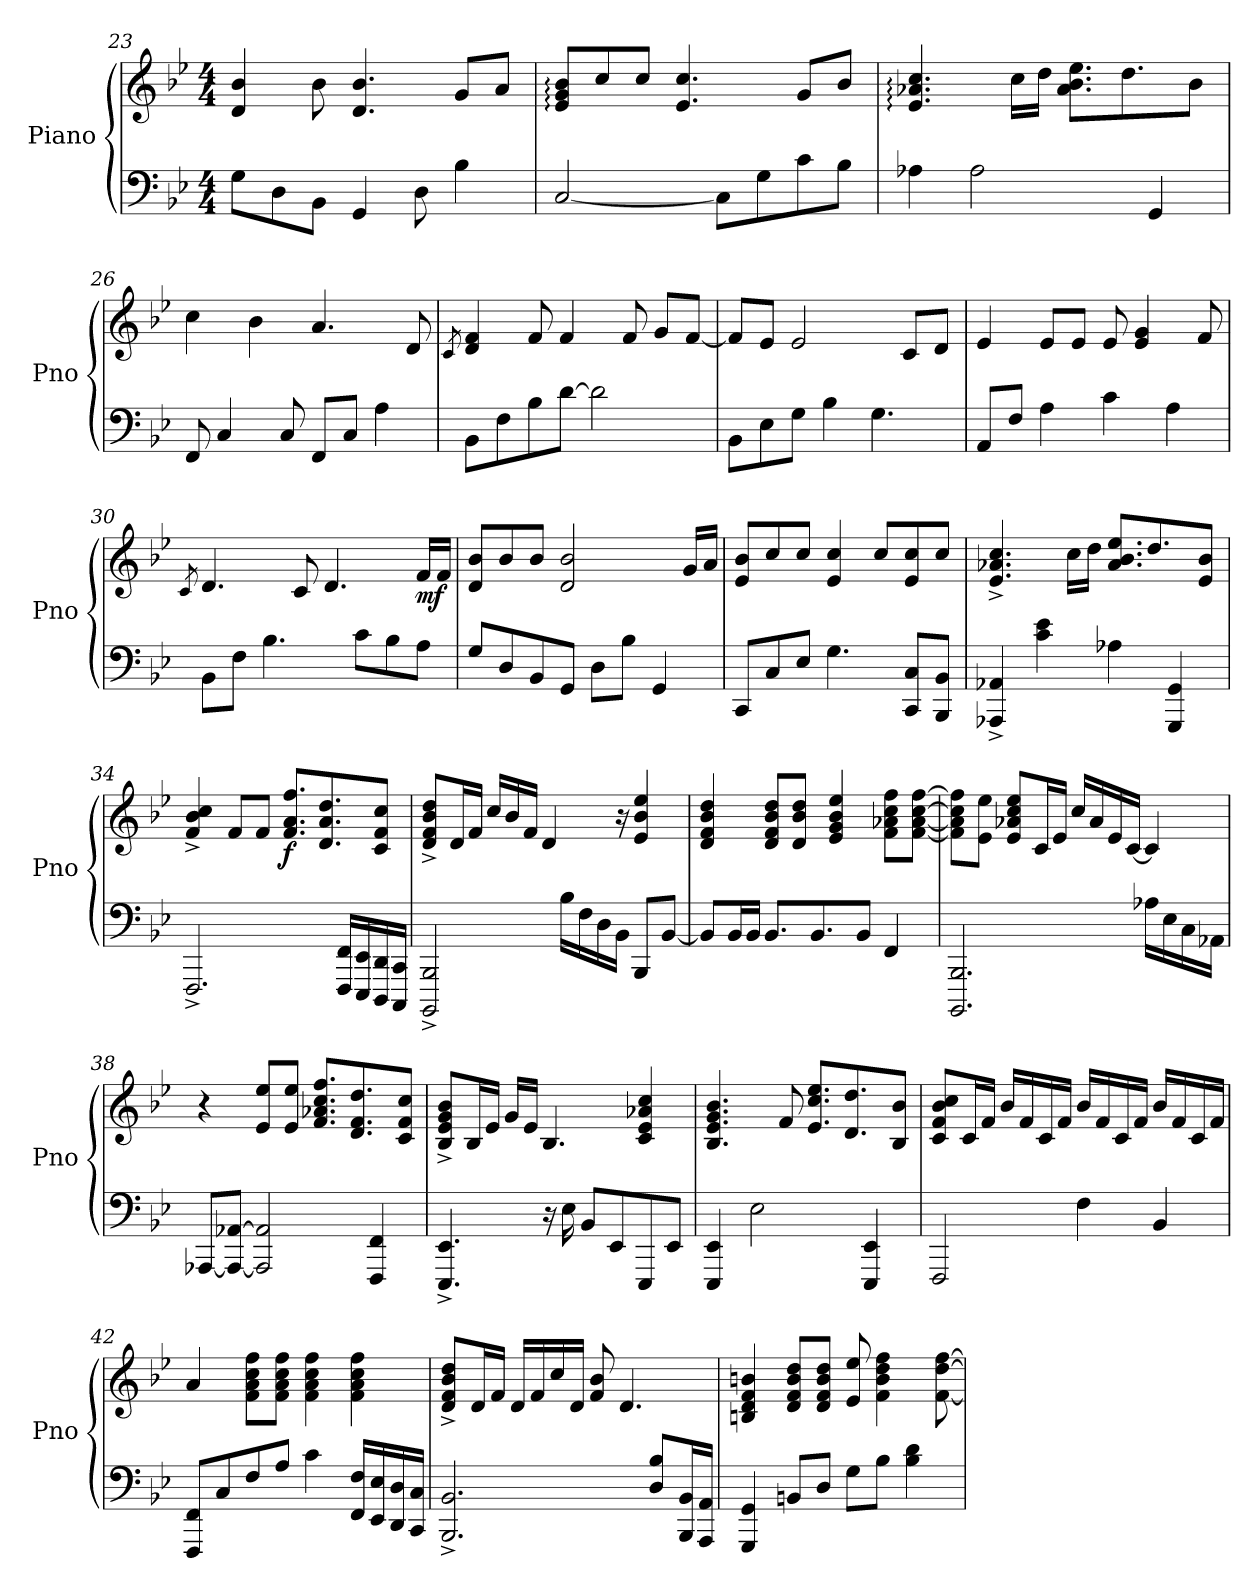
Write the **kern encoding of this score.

**kern	**kern	**dynam
*part1	*part1	*part1
*staff2	*staff1	*staff1/2
*I"Piano	*	*
*I'Pno	*	*
*clefF4	*clefG2	*
*k[b-e-]	*k[b-e-]	*
*M4/4	*M4/4	*
=23	=23	=23
8G\L	4d/ 4b-/	.
8D\	.	.
8BB-\J	8b-\	.
4GG/	4.d/ 4.b-/	.
8D\	.	.
4B-\	8g/L	.
.	8a/J	.
=24	=24	=24
[2C/	8e-/: 8g/: 8b-/:L	.
.	8cc/	.
.	8cc/J	.
.	4.e-/ 4.cc/	.
8C\L]	.	.
8G\	.	.
8c\	8g/L	.
8B-\J	8b-/J	.
!!LO:PB:g=z
=25	=25	=25
4A-X\	4.e-/: 4.a-X/: 4.cc/:	.
2A-\	.	.
.	16cc\LL	.
.	16dd\JJ	.
.	8.a-\ 8.b-\ 8.ee-\L	.
.	8.dd\	.
4GG/	.	.
.	8b-\J	.
=26	=26	=26
8FF/	4cc\	.
4C/	.	.
.	4b-\	.
8C/	.	.
8FF/L	4.a/	.
8C/J	.	.
4A\	.	.
.	8d/	.
=27	=27	=27
.	8qc/	.
8BB-\L	4d/ 4f/	.
8F\	.	.
8B-\	8f/	.
[8d\J	4f/	.
2d\]	.	.
.	8f/	.
.	8g/L	.
.	[8f/J	.
=28	=28	=28
8BB-\L	8f/L]	.
8E-\	8e-/J	.
8G\J	2e-/	.
4B-\	.	.
4.G\	.	.
.	8c/L	.
.	8d/J	.
!!LO:LB:g=z
=29	=29	=29
8AA/L	4e-/	.
8F/J	.	.
4A\	8e-/L	.
.	8e-/J	.
4c\	8e-/	.
.	4e-/ 4g/	.
4A\	.	.
.	8f/	.
=30	=30	=30
.	8qc/	.
8BB-\L	4.d/	.
8F\J	.	.
4.B-\	.	.
.	8c/	.
.	4.d/	.
8c\L	.	.
8B-\	.	.
!	!	!LO:DY:b
8A\J	16f/LL	mf
.	16f/JJ	.
=31	=31	=31
8G/L	8d/ 8b-/L	.
8D/	8b-/	.
8BB-/	8b-/J	.
8GG/J	2d/ 2b-/	.
8D\L	.	.
8B-\J	.	.
4GG/	.	.
.	16g/LL	.
.	16a/JJ	.
=32	=32	=32
8CC/L	8e-/ 8b-/L	.
8C/	8cc/	.
8E-/J	8cc/J	.
4.G\	4e-/ 4cc/	.
.	8cc/L	.
8CC/ 8C/L	8e-/ 8cc/	.
8BBB-/ 8BB-/J	8cc/J	.
!!LO:LB:g=z
=33	=33	=33
4AAA-X/^ 4AA-X/^	4.e-/^ 4.a-X/^ 4.cc/^	.
4c\ 4e-\	.	.
.	16cc\LL	.
.	16dd\JJ	.
4A-X\	8.a-/ 8.b-/ 8.ee-/L	.
.	8.dd/	.
4GGG/ 4GG/	.	.
.	8e-/ 8b-/J	.
=34	=34	=34
2.FFF^/	4f/^ 4b-/^ 4cc/^	.
.	8f/L	.
.	8f/J	.
!	!	!LO:DY:b
.	8.f/ 8.a/ 8.ff/L	f
.	8.d/ 8.a/ 8.dd/	.
16FFF/ 16FF/LL	.	.
16EEE-/ 16EE-/	.	.
16DDD/ 16DD/	8c/ 8f/ 8cc/J	.
16CCC/ 16CC/JJ	.	.
=35	=35	=35
2BBBB-/^ 2BBB-/^	8d/^ 8f/^ 8b-/^ 8dd/^L	.
*	*MM96	*
.	16d/L	.
.	16f/JJ	.
.	16cc/LL	.
.	16b-/	.
.	16f/JJ	.
.	4d/	.
16B-\LL	.	.
16F\	.	.
16D\	.	.
16BB-\JJ	16r	.
8BBB-/L	4e-/ 4b-/ 4ee-/	.
[8BB-/J	.	.
!!LO:LB:g=z
=36	=36	=36
8BB-/L]	4d/ 4f/ 4b-/ 4dd/	.
16BB-/L	.	.
16BB-/JJ	.	.
8.BB-/L	8d/ 8f/ 8b-/ 8dd/L	.
.	8d/ 8b-/ 8dd/J	.
8.BB-/	.	.
.	4e-/ 4g/ 4b-/ 4ee-/	.
8BB-/J	.	.
4FF/	8f\ 8a-X\ 8cc\ 8ff\L	.
.	[8f\ [8a-\ [8cc\ [8ff\J	.
=37	=37	=37
2.BBBB-/ 2.BBB-/	8f\] 8a-\] 8cc\] 8ff\]L	.
.	8e-\ 8ee-\J	.
.	8e-/ 8a-X/ 8cc/ 8ee-/L	.
.	16c/L	.
.	16e-/JJ	.
.	16cc/LL	.
.	16a-/	.
.	16e-/	.
.	[16c/JJ	.
16A-X\LL	4c/]	.
16E-\	.	.
16C\	.	.
16AA-X\JJ	.	.
=38	=38	=38
[8AAA-X/L	4r	.
8AAA-/_ [8AA-X/J	.	.
2AAA-/] 2AA-/]	8e-/ 8ee-/L	.
.	8e-/ 8ee-/J	.
.	8.f/ 8.a-X/ 8.cc/ 8.ff/L	.
.	8.d/ 8.f/ 8.dd/	.
4FFF/ 4FF/	.	.
.	8c/ 8f/ 8cc/J	.
!!LO:LB:g=z
=39	=39	=39
4.EEE-/^ 4.EE-/^	8B-/^ 8e-/^ 8g/^ 8b-/^L	.
.	16B-/L	.
.	16e-/JJ	.
.	16g/LL	.
.	16e-/JJ	.
16r	4.B-/	.
16E-\	.	.
8BB-/L	.	.
8EE-/	.	.
8EEE-/	4c/ 4e-/ 4a-X/ 4cc/	.
8EE-/J	.	.
=40	=40	=40
4EEE-/ 4EE-/	4.B-/ 4.e-/ 4.g/ 4.b-/	.
2E-\	.	.
.	8f/	.
.	8.e-/ 8.cc/ 8.ee-/L	.
.	8.d/ 8.dd/	.
4EEE-/ 4EE-/	.	.
.	8B-/ 8b-/J	.
=41	=41	=41
2FFF/	8c/ 8f/ 8b-/ 8cc/L	.
.	16c/L	.
.	16f/JJ	.
.	16b-/LL	.
.	16f/	.
.	16c/	.
.	16f/JJ	.
4F\	16b-/LL	.
.	16f/	.
.	16c/	.
.	16f/JJ	.
4BB-/	16b-/LL	.
.	16f/	.
.	16c/	.
.	16f/JJ	.
!!LO:LB:g=z
=42	=42	=42
8FFF/ 8FF/L	4a/	.
8C/	.	.
8F/	8f\ 8a\ 8cc\ 8ff\L	.
8A/J	8f\ 8a\ 8cc\ 8ff\J	.
4c\	4f\ 4a\ 4cc\ 4ff\	.
16FF/ 16F/LL	4f\ 4a\ 4cc\ 4ff\	.
16EE-/ 16E-/	.	.
16DD/ 16D/	.	.
16CC/ 16C/JJ	.	.
=43	=43	=43
2.BBB-/^ 2.BB-/^	8d/^ 8f/^ 8b-/^ 8dd/^L	.
.	16d/L	.
.	16f/JJ	.
.	16d/LL	.
.	16f/	.
.	16cc/	.
.	16d/JJ	.
.	8f/ 8b-/	.
.	4.d/	.
8D/ 8B-/L	.	.
16BBB-/ 16BB-/L	.	.
16AAA/ 16AA/JJ	.	.
=44	=44	=44
4GGG/ 4GG/	4Bn/ 4d/ 4f/ 4bn/	.
8BBn/L	8d/ 8f/ 8b/ 8dd/L	.
8D/J	8d/ 8f/ 8b/ 8dd/J	.
8G\L	8e-/ 8ee-/	.
8B-\J	4f\ 4b\ 4dd\ 4ff\	.
4B-\ 4d\	.	.
.	[8f\ [8dd\ [8ff\	.
=	=	=
*-	*-	*-
